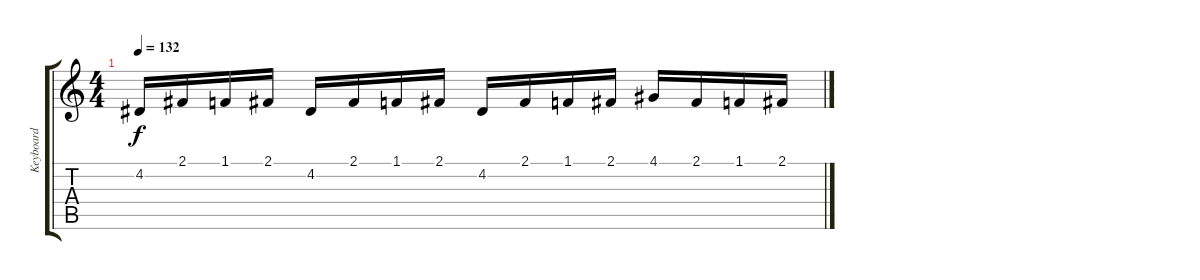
\track ("Keyboard" "Keyboard") {instrument churchorgan}
\staff {score tabs}
\tuning (E4 B3 G3 D3 A2 E2) {hide}
\ts (4 4)
\tempo 132
\clef g2
\ks c
4.2.16{dy f} 2.1.16 1.1.16 2.1.16 4.2.16 2.1.16 1.1.16 2.1.16 4.2.16 2.1.16 1.1.16 2.1.16 4.1.16 2.1.16 1.1.16 2.1.16
